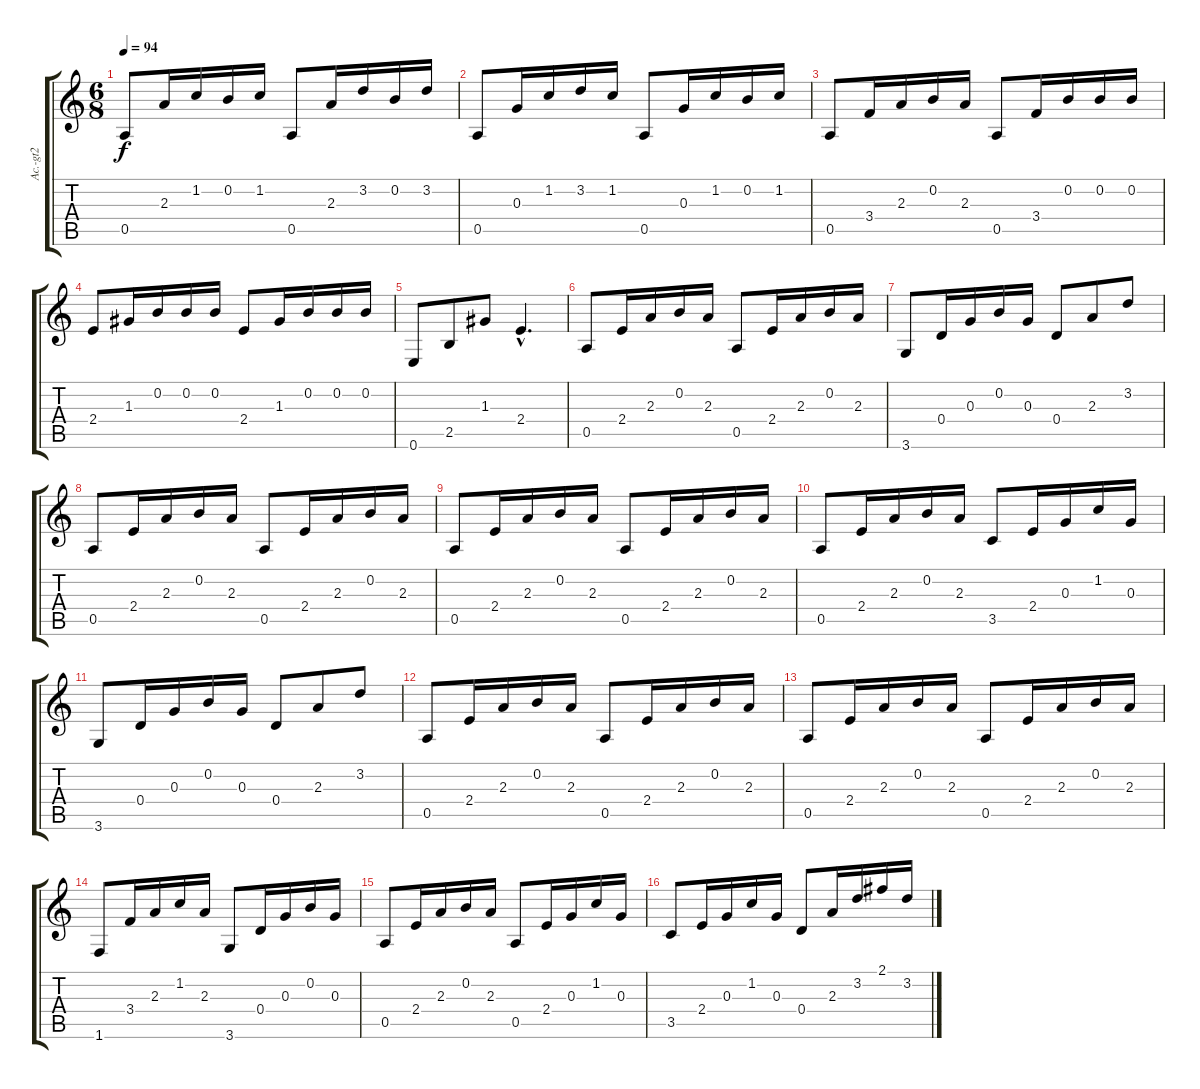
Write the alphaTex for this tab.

\track ("Ac.-gt2" "Ac.-gt2") {instrument acousticguitarnylon}
\staff {score tabs}
\tuning (E4 B3 G3 D3 A2 E2) {hide}
\ts (6 8)
\tempo 94
\clef g2
\ks c
0.5.8{dy f instrument acousticguitarnylon} 2.3.16 1.2.16 0.2.16 1.2.16 0.5.8 2.3.16 3.2.16 0.2.16 3.2.16 |
0.5.8 0.3.16 1.2.16 3.2.16 1.2.16 0.5.8 0.3.16 1.2.16 0.2.16 1.2.16 |
0.5.8 3.4.16 2.3.16 0.2.16 2.3.16 0.5.8 3.4.16 0.2.16 0.2.16 0.2.16 |
2.4.8 1.3.16 0.2.16 0.2.16 0.2.16 2.4.8 1.3.16 0.2.16 0.2.16 0.2.16 |
0.6.8 2.5.8 1.3.8 2.4{hac}.4{d} |
0.5.8 2.4.16 2.3.16 0.2.16 2.3.16 0.5.8 2.4.16 2.3.16 0.2.16 2.3.16 |
3.6.8 0.4.16 0.3.16 0.2.16 0.3.16 0.4.8 2.3.8 3.2.8 |
0.5.8 2.4.16 2.3.16 0.2.16 2.3.16 0.5.8 2.4.16 2.3.16 0.2.16 2.3.16 |
0.5.8 2.4.16 2.3.16 0.2.16 2.3.16 0.5.8 2.4.16 2.3.16 0.2.16 2.3.16 |
0.5.8 2.4.16 2.3.16 0.2.16 2.3.16 3.5.8 2.4.16 0.3.16 1.2.16 0.3.16 |
3.6.8 0.4.16 0.3.16 0.2.16 0.3.16 0.4.8 2.3.8 3.2.8 |
0.5.8 2.4.16 2.3.16 0.2.16 2.3.16 0.5.8 2.4.16 2.3.16 0.2.16 2.3.16 |
0.5.8 2.4.16 2.3.16 0.2.16 2.3.16 0.5.8 2.4.16 2.3.16 0.2.16 2.3.16 |
1.6.8 3.4.16 2.3.16 1.2.16 2.3.16 3.6.8 0.4.16 0.3.16 0.2.16 0.3.16 |
0.5.8 2.4.16 2.3.16 0.2.16 2.3.16 0.5.8 2.4.16 0.3.16 1.2.16 0.3.16 |
3.5.8 2.4.16 0.3.16 1.2.16 0.3.16 0.4.8 2.3.16 3.2.16 2.1.16 3.2.16
